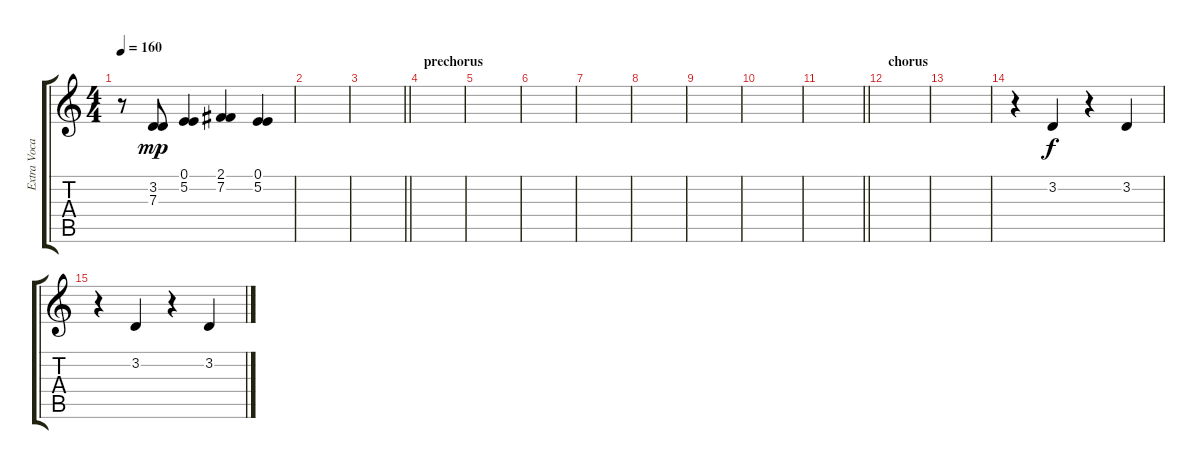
\track ("Extra Vocals" "Extra Voca") {instrument choiraahs}
\staff {score tabs}
\tuning (E4 B3 G3 D3 A2 D2) {hide}
\ts (4 4)
\tempo 160
\clef g2
\ks c
r.8{dy mp} (3.2 7.3).8 (0.1 5.2).4 (2.1 7.2).4 (0.1 5.2).4 |
|
\barLineRight lightlight
|
\section ("" "prechorus")
|
|
|
|
|
|
|
\barLineRight lightlight
|
\section ("" "chorus")
|
|
r.4 3.2.4{dy f} r.4 3.2.4 |
r.4 3.2.4 r.4 3.2.4
